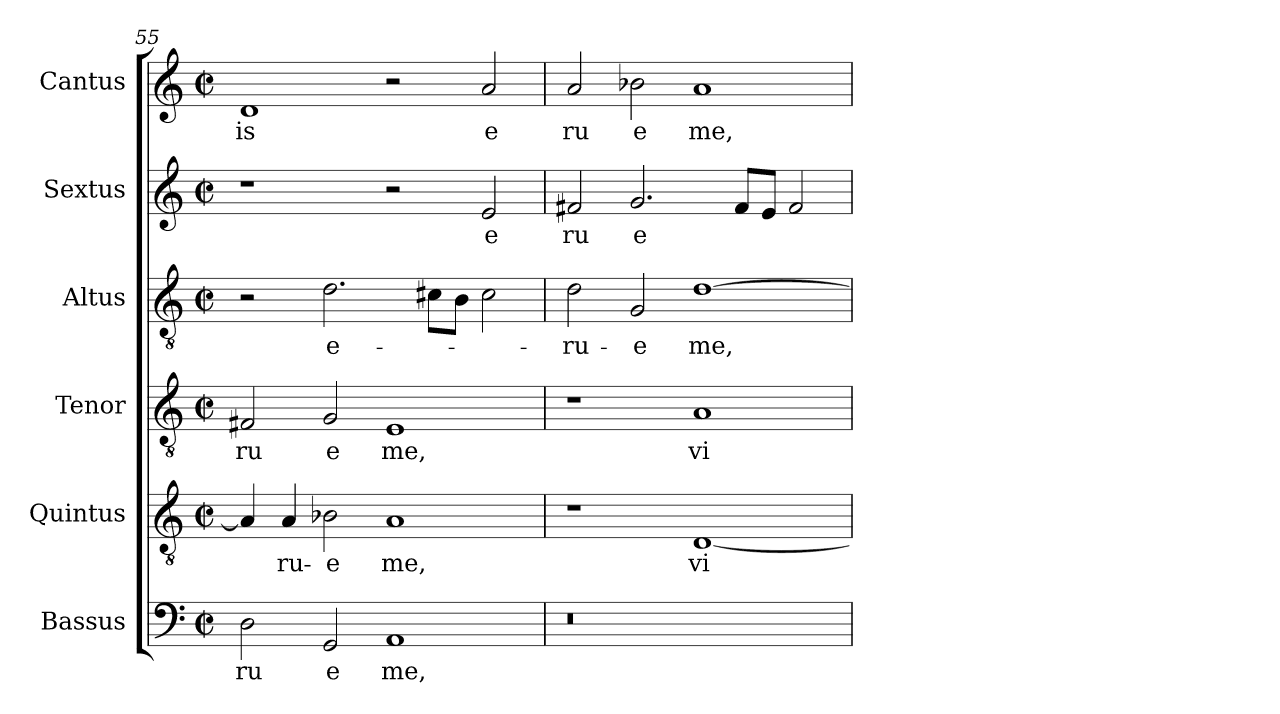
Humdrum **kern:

**kern	**text	**kern	**text	**kern	**text	**kern	**text	**kern	**text	**kern	**text
*part6	*part6	*part5	*part5	*part4	*part4	*part3	*part3	*part2	*part2	*part1	*part1
*staff6	*staff6	*staff5	*staff5	*staff4	*staff4	*staff3	*staff3	*staff2	*staff2	*staff1	*staff1
*I"Bassus	*	*I"Quintus	*	*I"Tenor	*	*I"Altus	*	*I"Sextus	*	*I"Cantus	*
!!LO:PB:g=z
*clefF4	*	*clefGv2	*	*clefGv2	*	*clefGv2	*	*clefG2	*	*clefG2	*
*	*	*	*	*	*	*k[]	*	*	*	*	*
*	*	*	*	*	*	*C:	*	*	*	*	*
*M2/2	*	*M2/2	*	*M2/2	*	*M2/2	*	*M2/2	*	*M2/2	*
*met(c|)	*	*met(c|)	*	*met(c|)	*	*met(c|)	*	*met(c|)	*	*met(c|)	*
=55	=55	=55	=55	=55	=55	=55	=55	=55	=55	=55	=55
!	!LO:LY:b:cj	!	!	!	!LO:LY:b:cj	!	!	!	!	!	!LO:LY:b:cj
2D\	ru	4A/]	.	2F#X/	ru	2r	.	1r	.	1d	is
!	!	!	!LO:LY:b:cj	!	!	!	!	!	!	!	!
.	.	4A/	ru-	.	.	.	.	.	.	.	.
!	!LO:LY:b:cj	!	!LO:LY:b:cj	!	!LO:LY:b:cj	!	!LO:LY:b:cj	!	!	!	!
2GG/	e	2B-X\	-e	2G/	e	2.d\	e-	.	.	.	.
!	!LO:LY:b:cj	!	!LO:LY:b:cj	!	!LO:LY:b:cj	!	!	!	!	!	!
1AA	me,	1A	me,	1E	me,	.	.	2r	.	2r	.
.	.	.	.	.	.	8c#\L	.	.	.	.	.
.	.	.	.	.	.	8B\J	.	.	.	.	.
!	!	!	!	!	!	!	!	!	!LO:LY:b:cj	!	!LO:LY:b:cj
.	.	.	.	.	.	2c#\	.	2e/	e	2a/	e
=56	=56	=56	=56	=56	=56	=56	=56	=56	=56	=56	=56
!	!	!	!	!	!	!	!LO:LY:b:cj	!	!LO:LY:b:cj	!	!LO:LY:b:cj
0r	.	1r	.	1r	.	2d\	-ru-	2f#X/	ru	2a/	ru
!	!	!	!	!	!	!	!LO:LY:b:cj	!	!LO:LY:b:cj	!	!LO:LY:b:cj
.	.	.	.	.	.	2G/	-e	2.g/	e	2b-X\	e
!	!	!	!LO:LY:b:cj	!	!LO:LY:b:cj	!	!LO:LY:b:cj	!	!	!	!LO:LY:b:cj
.	.	[<1D	vi-	1A	vi	[>1d	me,	.	.	1a	me,
.	.	.	.	.	.	.	.	8f#/L	.	.	.
.	.	.	.	.	.	.	.	8e/J	.	.	.
.	.	.	.	.	.	.	.	2f#/	.	.	.
=	=	=	=	=	=	=	=	=	=	=	=
*-	*-	*-	*-	*-	*-	*-	*-	*-	*-	*-	*-
